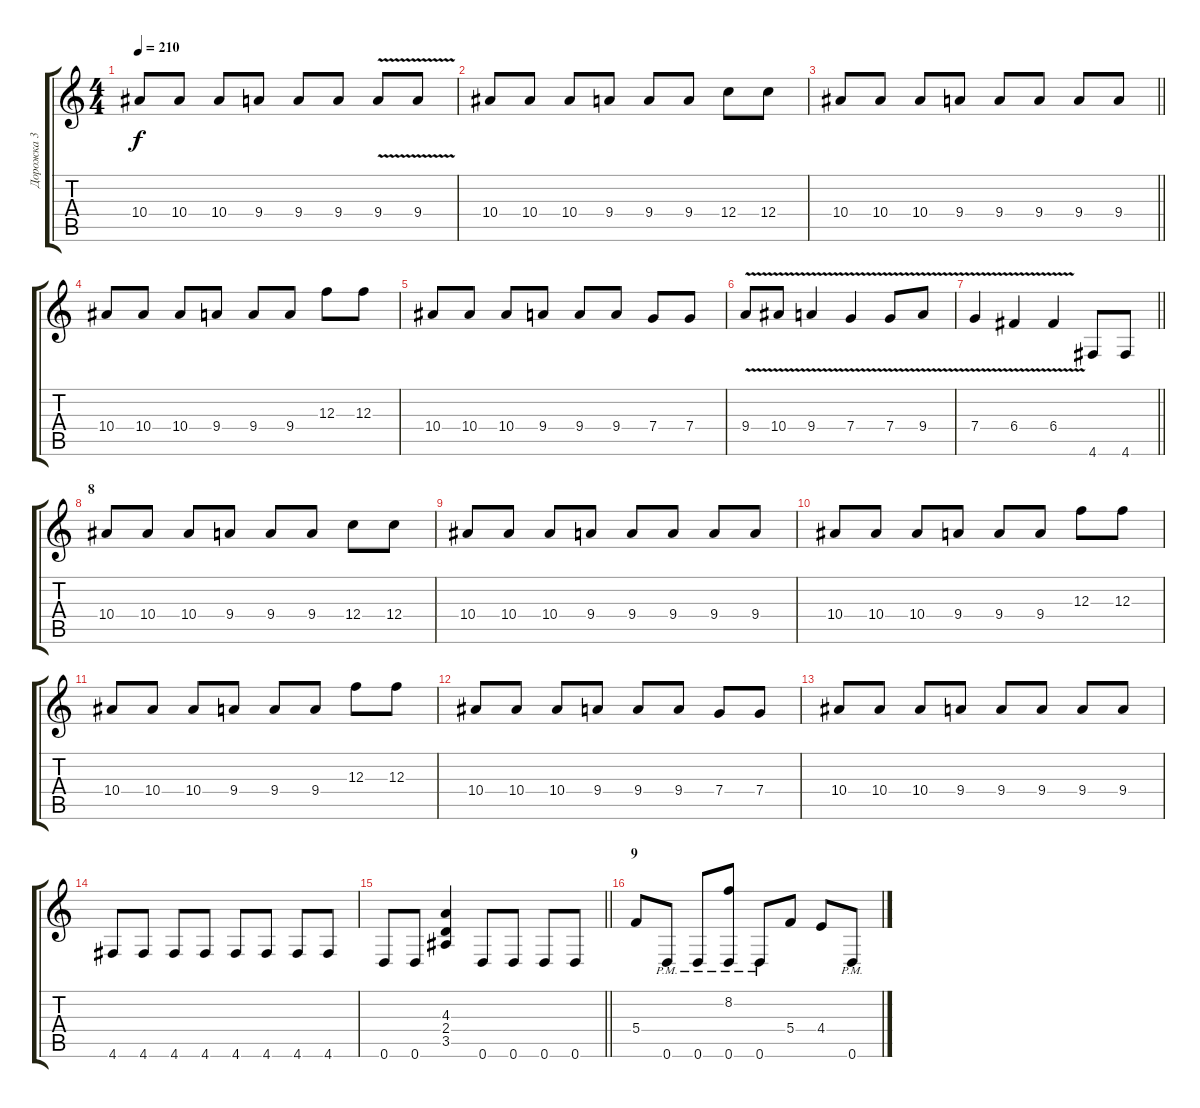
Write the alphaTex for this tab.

\track ("Дорожка 3" "Дорожка 3") {instrument distortionguitar}
\staff {score tabs}
\tuning (D4 A3 F3 C3 G2 D2) {hide}
\ts (4 4)
\tempo 210
\clef g2
\ks c
10.4.8{dy f} 10.4.8 10.4.8 9.4.8 9.4.8 9.4.8 9.4{v}.8 9.4{v}.8 |
10.4.8 10.4.8 10.4.8 9.4.8 9.4.8 9.4.8 12.4.8 12.4.8 |
\barLineRight lightlight
10.4.8 10.4.8 10.4.8 9.4.8 9.4.8 9.4.8 9.4.8 9.4.8 |
10.4.8 10.4.8 10.4.8 9.4.8 9.4.8 9.4.8 12.3.8 12.3.8 |
10.4.8 10.4.8 10.4.8 9.4.8 9.4.8 9.4.8 7.4.8 7.4.8 |
9.4{v}.8 10.4{v}.8 9.4{v}.4 7.4{v}.4 7.4{v}.8 9.4{v}.8 |
\barLineRight lightlight
7.4{v}.4 6.4{v}.4 6.4{v}.4 4.6.8 4.6.8 |
\section ("" "8")
10.4.8 10.4.8 10.4.8 9.4.8 9.4.8 9.4.8 12.4.8 12.4.8 |
10.4.8 10.4.8 10.4.8 9.4.8 9.4.8 9.4.8 9.4.8 9.4.8 |
10.4.8 10.4.8 10.4.8 9.4.8 9.4.8 9.4.8 12.3.8 12.3.8 |
10.4.8 10.4.8 10.4.8 9.4.8 9.4.8 9.4.8 12.3.8 12.3.8 |
10.4.8 10.4.8 10.4.8 9.4.8 9.4.8 9.4.8 7.4.8 7.4.8 |
10.4.8 10.4.8 10.4.8 9.4.8 9.4.8 9.4.8 9.4.8 9.4.8 |
4.6.8 4.6.8 4.6.8 4.6.8 4.6.8 4.6.8 4.6.8 4.6.8 |
\barLineRight lightlight
0.6.8 0.6.8 (4.3 2.4 3.5).4 0.6.8 0.6.8 0.6.8 0.6.8 |
\section ("" "9")
5.4.8 0.6{pm}.8 0.6{pm}.8 (8.2 0.6{pm}).8 0.6{pm}.8 5.4.8 4.4.8 0.6{pm}.8
